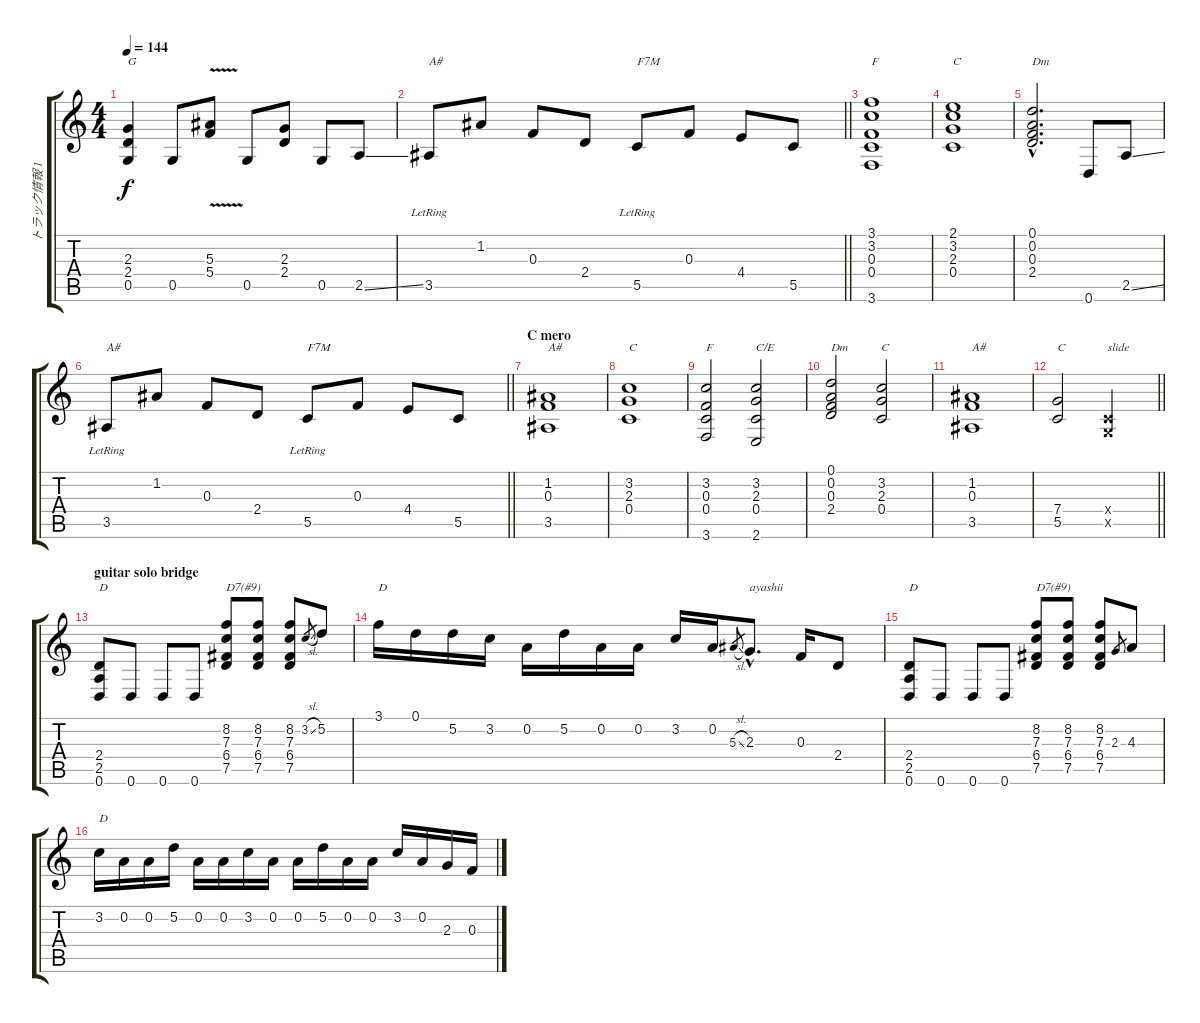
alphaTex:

\track ("トラック情報 1" "トラック情報 1") {instrument distortionguitar}
\staff {score tabs}
\tuning (D4 A3 F3 C3 G2 D2) {hide}
\ts (4 4)
\tempo 144
\clef g2
\ks c
(2.3 2.4 0.5).4{txt "G" dy f} 0.5.8 (5.3{v} 5.4{v}).8 0.5.8 (2.3 2.4).8 0.5.8 2.5{ss}.8 |
\barLineRight lightlight
3.5{lr}.8{txt "A#"} 1.2.8 0.3.8 2.4.8 5.5{lr}.8{txt "F7M"} 0.3.8 4.4.8 5.5.8 |
(3.1 3.2 0.3 0.4 3.6).1{txt "F"} |
(2.1 3.2 2.3 0.4).1{txt "C"} |
(0.1{hac} 0.2{hac} 0.3{hac} 2.4{hac}).2{d txt "Dm"} 0.6.8 2.5{ss}.8 |
\barLineRight lightlight
3.5{lr}.8{txt "A#"} 1.2.8 0.3.8 2.4.8 5.5{lr}.8{txt "F7M"} 0.3.8 4.4.8 5.5.8 |
\section ("" "C mero")
(1.2 0.3 3.5).1{txt "A#"} |
(3.2 2.3 0.4).1{txt "C"} |
(3.2 0.3 0.4 3.6).2{txt "F"} (3.2 2.3 0.4 2.6).2{txt "C/E"} |
(0.1 0.2 0.3 2.4).2{txt "Dm"} (3.2 2.3 0.4).2{txt "C"} |
(1.2 0.3 3.5).1{txt "A#"} |
\barLineRight lightlight
(7.4 5.5).2{txt "C"} (0.4{x} 0.5{x}).2{txt "slide"} |
\section ("" "guitar solo bridge")
(2.4 2.5 0.6).8{txt "D"} 0.6.8 0.6.8 0.6.8 (8.2 7.3 6.4 7.5).8{txt "D7(#9)"} (8.2 7.3 6.4 7.5).8 (8.2 7.3 6.4 7.5).8 3.2{sl}.8{gr} 5.2.8 |
3.1.16{txt "D"} 0.1.16 5.2.16 3.2.16 0.2.16 5.2.16 0.2.16 0.2.16 3.2.16 0.2.16 5.3{sl}.8{gr} 2.3{hac}.8{d txt "ayashii"} 0.3.16 2.4.8 |
(2.4 2.5 0.6).8{txt "D"} 0.6.8 0.6.8 0.6.8 (8.2 7.3 6.4 7.5).8{txt "D7(#9)"} (8.2 7.3 6.4 7.5).8 (8.2 7.3 6.4 7.5).8 2.3.8{gr} 4.3.8 |
3.2.16{txt "D"} 0.2.16 0.2.16 5.2.16 0.2.16 0.2.16 3.2.16 0.2.16 0.2.16 5.2.16 0.2.16 0.2.16 3.2.16 0.2.16 2.3.16 0.3.16
